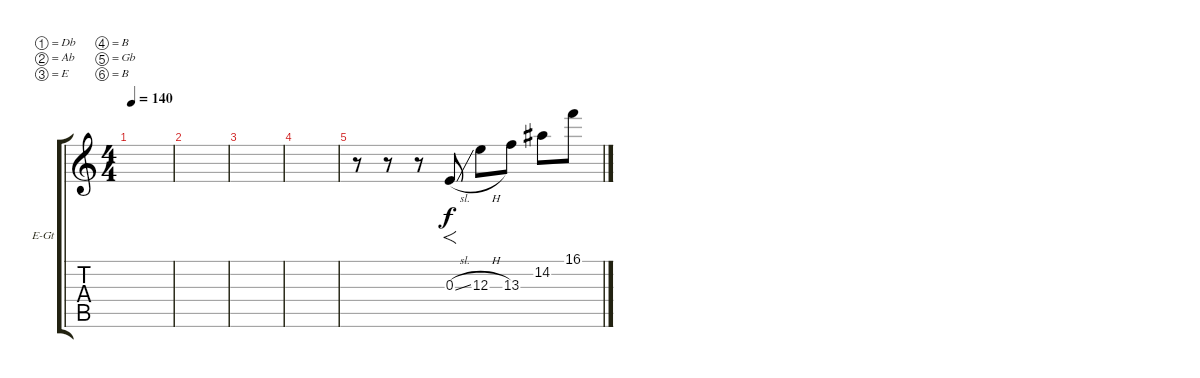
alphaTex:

\defaultSystemsLayout 4
\bracketExtendMode groupsimilarinstruments
\firstSystemTrackNameOrientation horizontal
\otherSystemsTrackNameOrientation horizontal
\track ("Electric Guitar" "E-Gt") {instrument distortionguitar}
\staff {score tabs}
\tuning (Db4 Ab3 E3 B2 Gb2 B1)
\ts (4 4)
\tempo 140
\clef g2
\ks c
|
|
|
|
r.8 r.8 r.8 0.3{sl}.8{f} 12.3{h}.8 13.3.8 14.2.8 16.1.8
